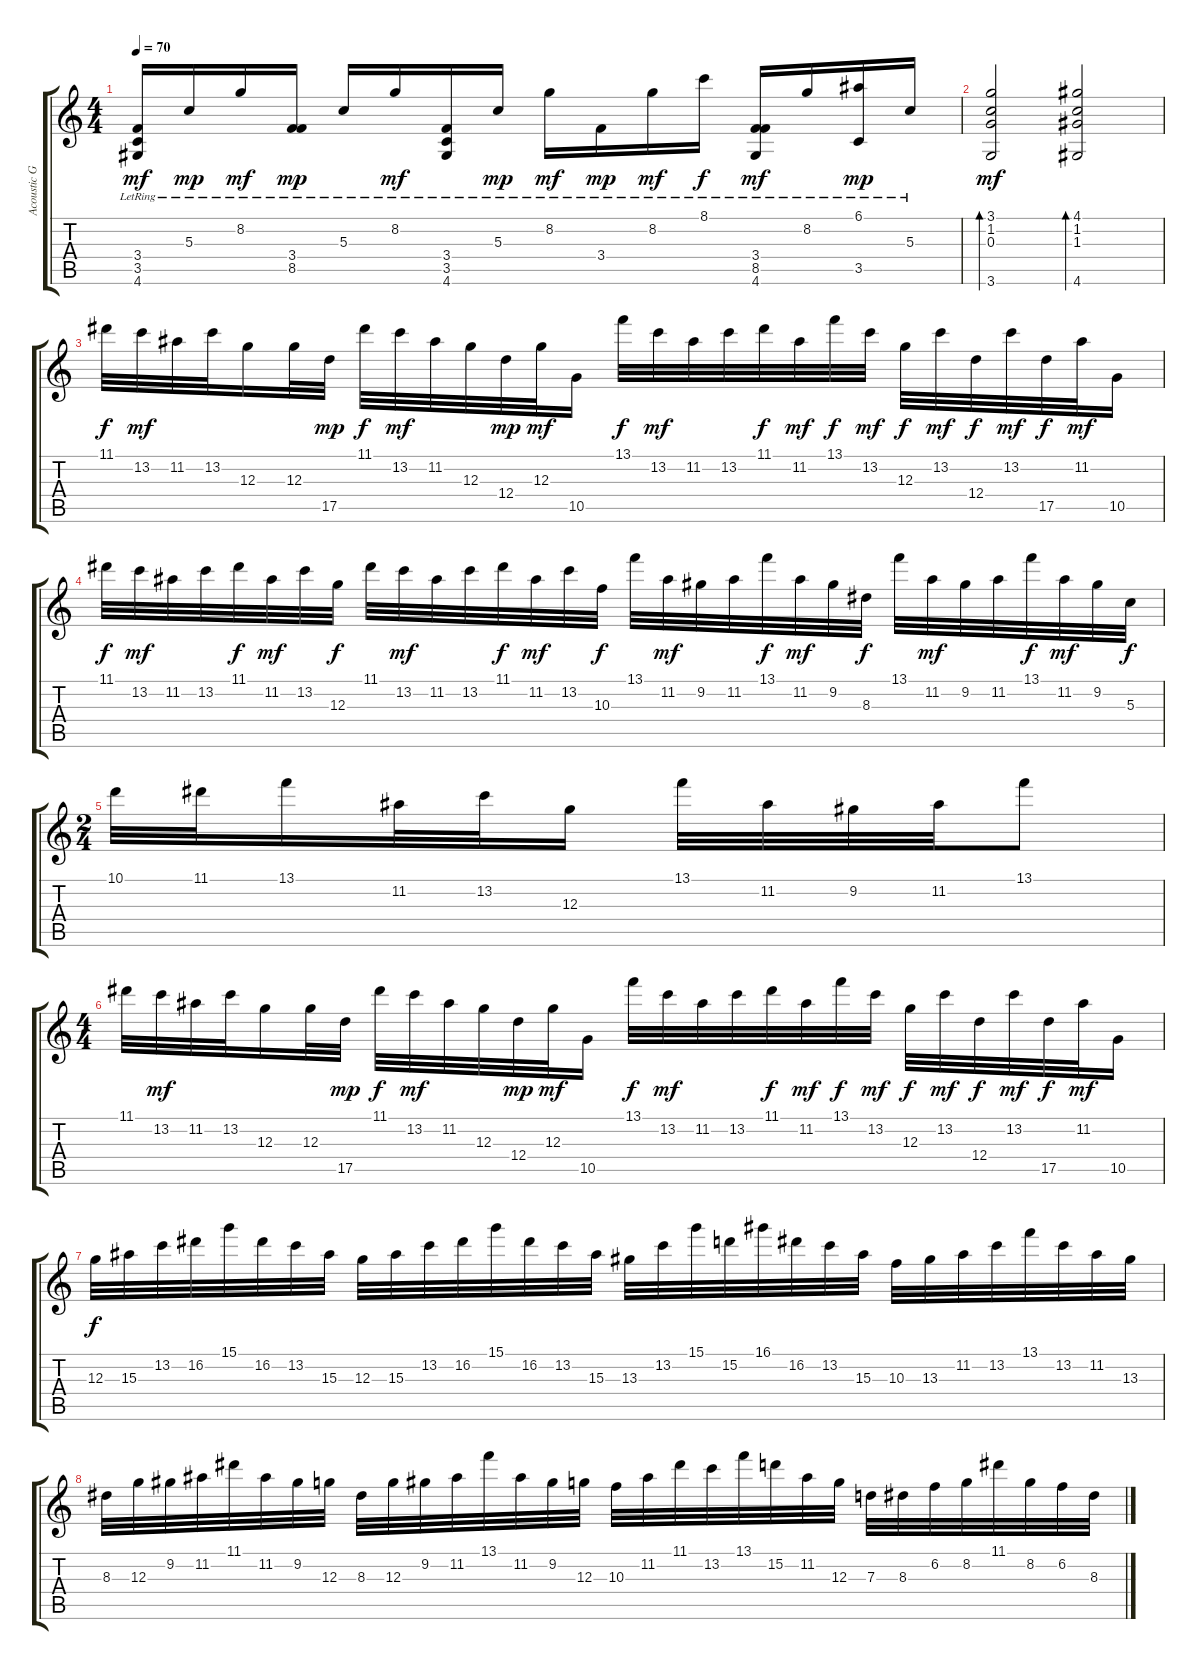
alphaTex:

\track ("Acoustic Guitar" "Acoustic G") {instrument acousticguitarsteel}
\staff {score tabs}
\tuning (E4 B3 G3 D3 A2 E2) {hide}
\ts (4 4)
\tempo 70
\clef g2
\ks c
(3.4{lr} 3.5{lr} 4.6{lr}).16{dy mf} 5.3{lr}.16{dy mp} 8.2{lr}.16{dy mf} (3.4{lr} 8.5{lr}).16{dy mp} 5.3{lr}.16 8.2{lr}.16{dy mf} (3.4{lr} 3.5{lr} 4.6{lr}).16 5.3{lr}.16{dy mp} 8.2{lr}.16{dy mf} 3.4{lr}.16{dy mp} 8.2{lr}.16{dy mf} 8.1{lr}.16{dy f} (3.4{lr} 8.5{lr} 4.6{lr}).16{dy mf} 8.2{lr}.16 (6.1{lr} 3.5{lr}).16{dy mp} 5.3{lr}.16 |
(3.1 1.2 0.3 3.6).2{bd 60 dy mf} (4.1 1.2 1.3 4.6).2{bd 60} |
11.1.32{dy f volume 6} 13.2.32{dy mf} 11.2.32 13.2.32 12.3.16 12.3.32 17.5.32{dy mp} 11.1.32{dy f} 13.2.32{dy mf} 11.2.32 12.3.32 12.4.32{dy mp} 12.3.32{dy mf} 10.5.16 13.1.32{dy f} 13.2.32{dy mf} 11.2.32 13.2.32 11.1.32{dy f} 11.2.32{dy mf} 13.1.32{dy f} 13.2.32{dy mf} 12.3.32{dy f} 13.2.32{dy mf} 12.4.32{dy f} 13.2.32{dy mf} 17.5.32{dy f} 11.2.32{dy mf} 10.5.16 |
11.1.32{dy f} 13.2.32{dy mf} 11.2.32 13.2.32 11.1.32{dy f} 11.2.32{dy mf} 13.2.32 12.3.32{dy f} 11.1.32 13.2.32{dy mf} 11.2.32 13.2.32 11.1.32{dy f} 11.2.32{dy mf} 13.2.32 10.3.32{dy f} 13.1.32 11.2.32{dy mf} 9.2.32 11.2.32 13.1.32{dy f} 11.2.32{dy mf} 9.2.32 8.3.32{dy f} 13.1.32 11.2.32{dy mf} 9.2.32 11.2.32 13.1.32{dy f} 11.2.32{dy mf} 9.2.32 5.3.32{dy f} |
\ts (2 4)
10.1.32 11.1.32 13.1.16 11.2.32 13.2.32 12.3.16 13.1.32 11.2.32 9.2.32 11.2.32 13.1.8 |
\ts (4 4)
11.1.32 13.2.32{dy mf} 11.2.32 13.2.32 12.3.16 12.3.32 17.5.32{dy mp} 11.1.32{dy f} 13.2.32{dy mf} 11.2.32 12.3.32 12.4.32{dy mp} 12.3.32{dy mf} 10.5.16 13.1.32{dy f} 13.2.32{dy mf} 11.2.32 13.2.32 11.1.32{dy f} 11.2.32{dy mf} 13.1.32{dy f} 13.2.32{dy mf} 12.3.32{dy f} 13.2.32{dy mf} 12.4.32{dy f} 13.2.32{dy mf} 17.5.32{dy f} 11.2.32{dy mf} 10.5.16 |
12.3.32{dy f} 15.3.32 13.2.32 16.2.32 15.1.32 16.2.32 13.2.32 15.3.32 12.3.32 15.3.32 13.2.32 16.2.32 15.1.32 16.2.32 13.2.32 15.3.32 13.3.32 13.2.32 15.1.32 15.2.32 16.1.32 16.2.32 13.2.32 15.3.32 10.3.32 13.3.32 11.2.32 13.2.32 13.1.32 13.2.32 11.2.32 13.3.32 |
8.3.32 12.3.32 9.2.32 11.2.32 11.1.32 11.2.32 9.2.32 12.3.32 8.3.32 12.3.32 9.2.32 11.2.32 13.1.32 11.2.32 9.2.32 12.3.32 10.3.32 11.2.32 11.1.32 13.2.32 13.1.32 15.2.32 11.2.32 12.3.32 7.3.32 8.3.32 6.2.32 8.2.32 11.1.32 8.2.32 6.2.32 8.3.32
